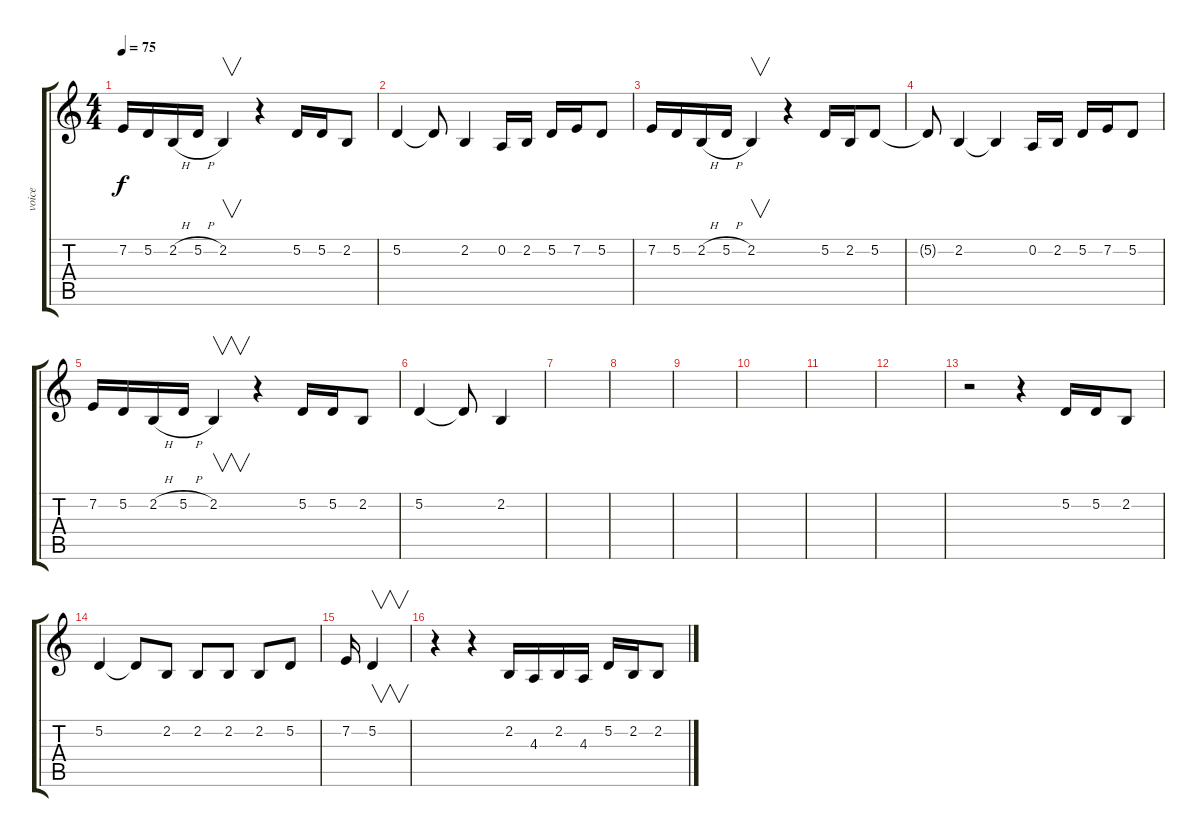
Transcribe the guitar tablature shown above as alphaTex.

\track ("voice" "voice") {instrument tenorsax}
\staff {score tabs}
\tuning (D4 A3 F3 C3 G2 D2) {hide}
\ts (4 4)
\tempo 75
\clef g2
\ks c
7.2.16{dy f} 5.2.16 2.2{h}.16 5.2{h}.16 2.2.4{v} r.4 5.2.16 5.2.16 2.2.8 |
5.2.4 5.2{t}.8 2.2.4 0.2.16 2.2.16 5.2.16 7.2.16 5.2.8 |
7.2.16 5.2.16 2.2{h}.16 5.2{h}.16 2.2.4{v} r.4 5.2.16 2.2.16 5.2.8 |
5.2{t}.8 2.2.4 2.2{t}.4 0.2.16 2.2.16 5.2.16 7.2.16 5.2.8 |
7.2.16 5.2.16 2.2{h}.16 5.2{h}.16 2.2.4{v} r.4 5.2.16 5.2.16 2.2.8 |
5.2.4 5.2{t}.8 2.2.4 |
|
|
|
|
|
|
r.2 r.4 5.2.16 5.2.16 2.2.8 |
5.2.4 5.2{t}.8 2.2.8 2.2.8 2.2.8 2.2.8 5.2.8 |
7.2.16 5.2.4{v} |
r.4 r.4 2.2.16 4.3.16 2.2.16 4.3.16 5.2.16 2.2.16 2.2.8
